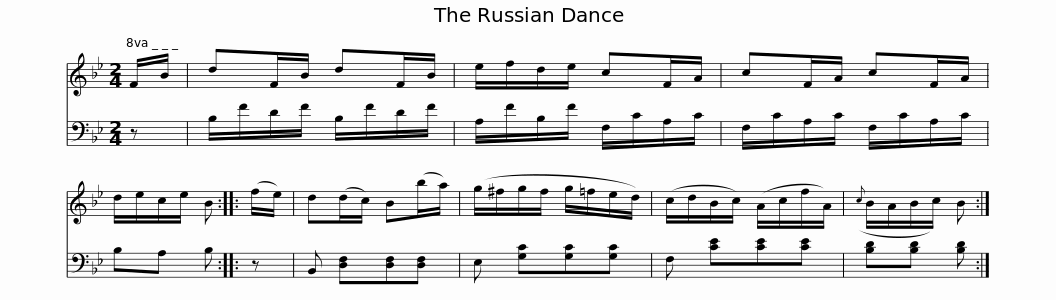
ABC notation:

X:1
%%score 1 2
L:1/8
M:2/4
I:linebreak $
K:Bb
V:1 treble
V:2 bass
V:1
 F/B/ | dF/B/ dF/B/ | e/f/d/e/ cF/A/ | cF/A/ cF/A/ | d/e/c/e/ B :: %5
 (f/e/) | d(d/c/) B(b/a/) |$ (g/^f/g/f/ g/=f/e/d/) | (c/d/B/c/) (A/c/f/A/) |({c} B/A/B/c/) B :| %10
V:2
 z | B,/F/D/F/ B,/F/D/F/ | A,/F/B,/F/ F,/C/A,/C/ | F,/C/A,/C/ F,/C/A,/C/ | B,A, B, :: %5
 z | B,, [D,F,][D,F,][D,F,] |$ E, [G,C][G,C][G,C] | F, [CE][CE][CE] | [B,D][B,D] [B,D] :| %10
